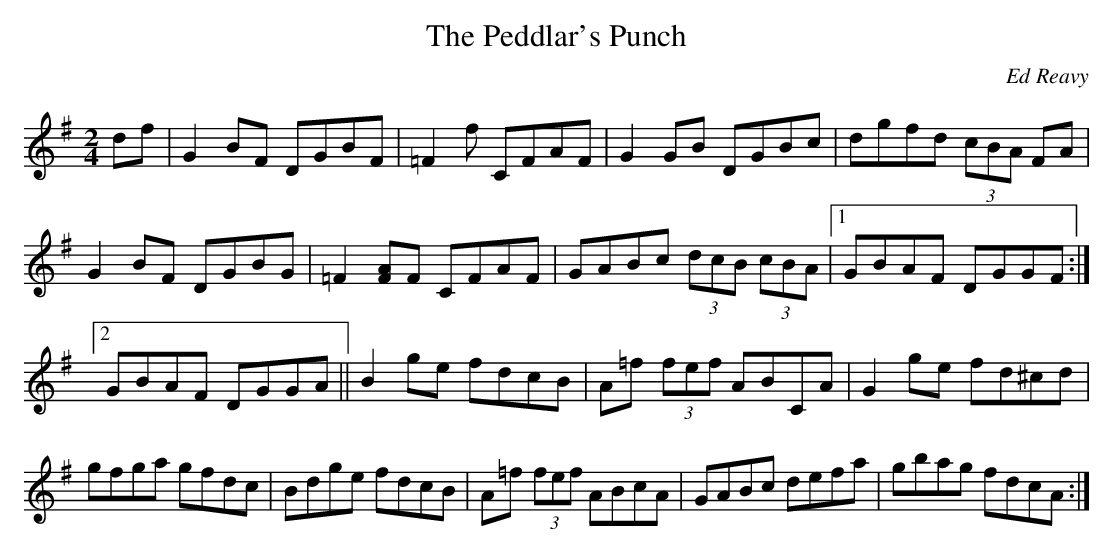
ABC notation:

X:1
T:The Peddlar's Punch
C:Ed Reavy
M:2/4
L:1/8
K:G
df|G2 BF DGBF|=F2 f CFAF|G2 GB DGBc|dgfd (3cBA FA|
G2 BF DGBG|=F2 [FA]F CFAF|GABc (3dcB (3cBA |1 GBAF DGGF:|
[2 GBAF DGGA||B2 ge fdcB|A=f (3fef ABCA|G2 ge fd^cd|
gfga gfdc|Bdge fdcB|A=f (3fef ABcA|GABc defa|gbag fdcA:|
